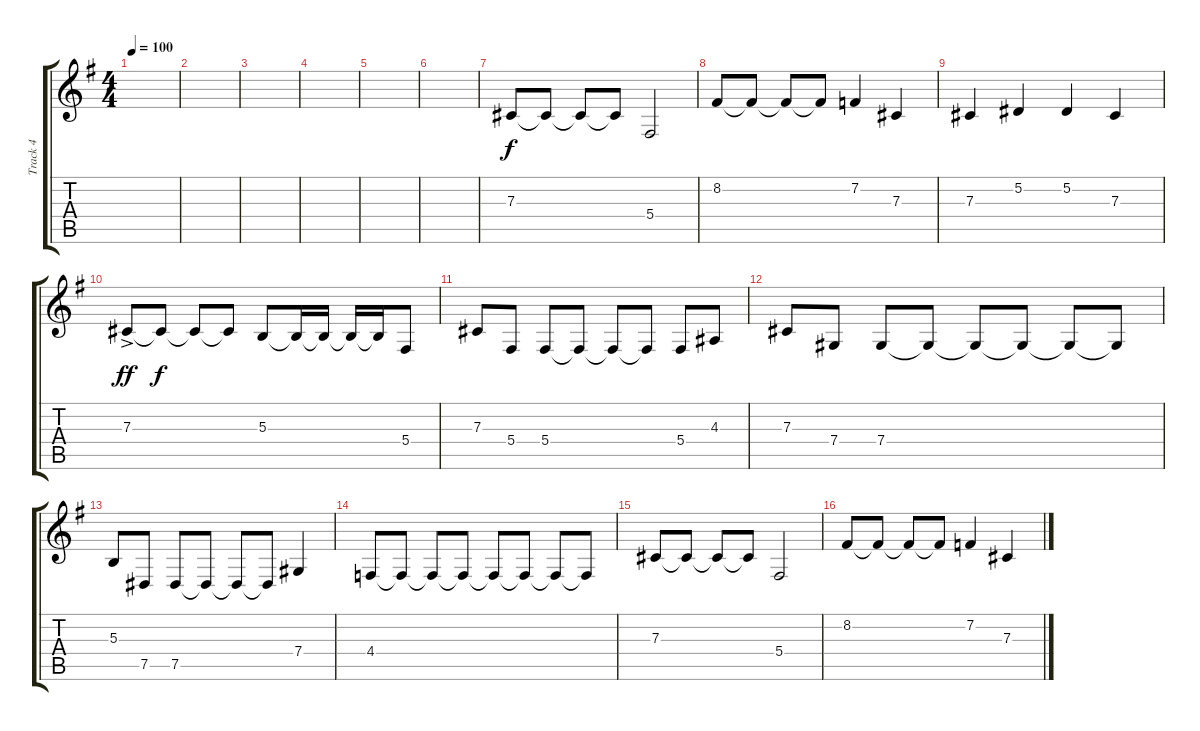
\track ("Track 4" "Track 4") {instrument synthstrings2}
\staff {score tabs}
\tuning (Eb4 Bb3 Gb3 Db3 Ab2 Eb2) {hide}
\ts (4 4)
\tempo 100
\clef g2
\ks g
|
|
|
|
|
|
7.3.8{volume 16} 7.3{t}.8{volume 11} 7.3{t}.8 7.3{t}.8 5.4.2{volume 12} |
8.2.8{volume 16} 8.2{t}.8{volume 11} 8.2{t}.8 8.2{t}.8 7.2.4{volume 16} 7.3.4 |
7.3.4 5.2.4 5.2.4 7.3.4 |
7.3{ac}.8{dy ff volume 10} 7.3{t}.8{dy f} 7.3{t}.8 7.3{t}.8 5.3.8{volume 16} 5.3{t}.16{volume 11} 5.3{t}.16 5.3{t}.16 5.3{t}.16 5.4.8{volume 16} |
7.3.8 5.4.8 5.4.8{volume 10} 5.4{t}.8 5.4{t}.8 5.4{t}.8 5.4.8{volume 16} 4.3.8 |
7.3.8 7.4.8 7.4.8{volume 10} 7.4{t}.8 7.4{t}.8 7.4{t}.8 7.4{t}.8 7.4{t}.8 |
5.3.8{volume 16} 7.5.8 7.5.8{volume 11} 7.5{t}.8 7.5{t}.8 7.5{t}.8 7.4.4{volume 16} |
4.4.8{volume 5} 4.4{t}.8 4.4{t}.8 4.4{t}.8 4.4{t}.8 4.4{t}.8 4.4{t}.8 4.4{t}.8 |
7.3.8{volume 16} 7.3{t}.8{volume 11} 7.3{t}.8 7.3{t}.8 5.4.2{volume 12} |
8.2.8{volume 16} 8.2{t}.8{volume 11} 8.2{t}.8 8.2{t}.8 7.2.4{volume 16} 7.3.4
